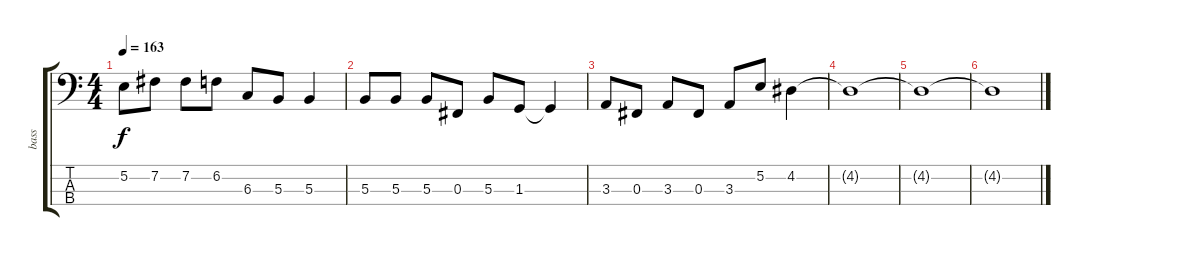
\track ("bass" "bass") {instrument electricbassfinger}
\staff {score tabs}
\tuning (E2 B1 Gb1 B0) {hide}
\ts (4 4)
\tempo 163
\clef f4
\ks c
5.2.8{dy f} 7.2.8 7.2.8 6.2.8 6.3.8 5.3.8 5.3.4 |
5.3.8 5.3.8 5.3.8 0.3.8 5.3.8 1.3.8 1.3{t}.4 |
3.3.8 0.3.8 3.3.8 0.3.8 3.3.8 5.2.8 4.2.4 |
4.2{t}.1 |
4.2{t}.1 |
4.2{t}.1
